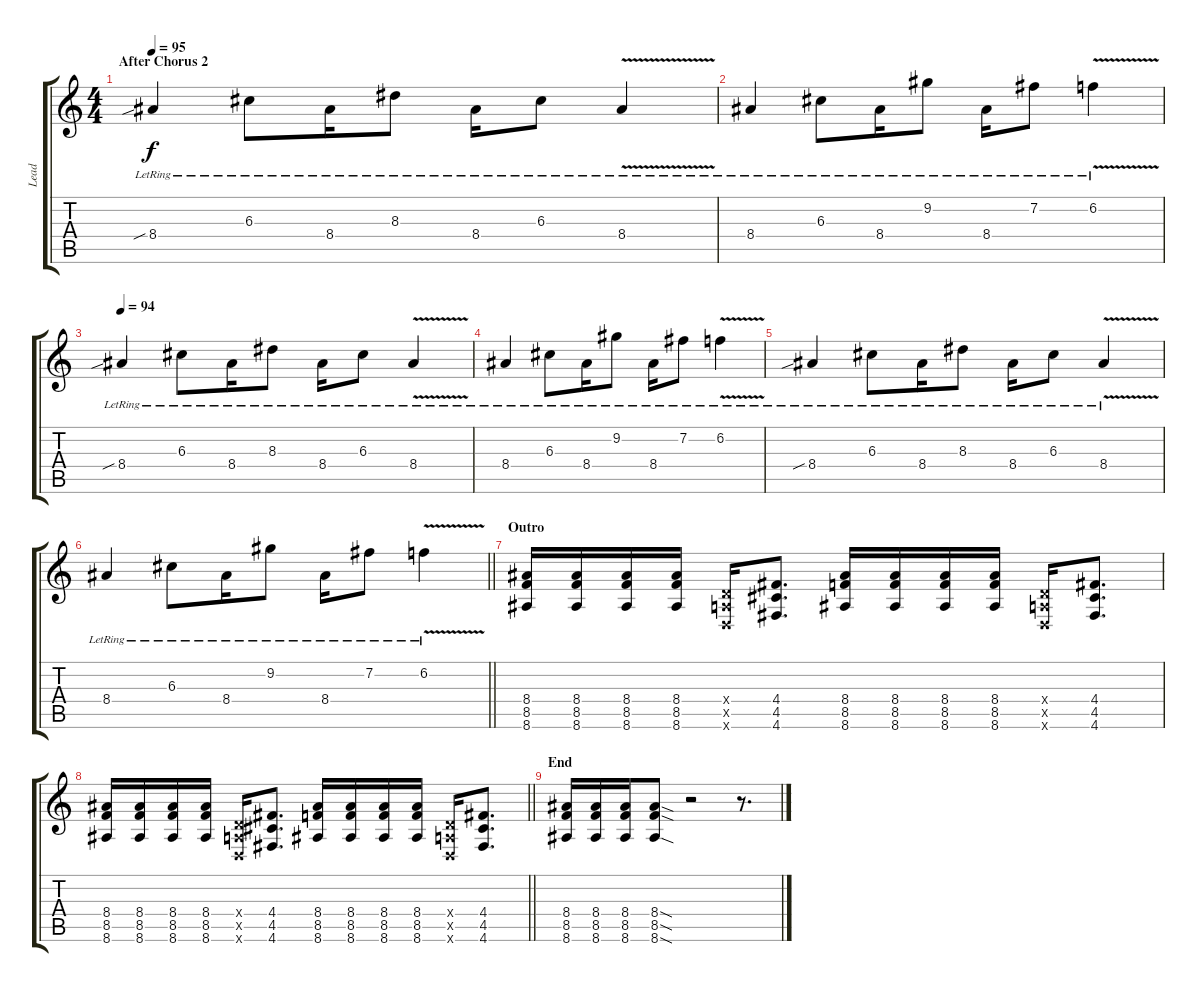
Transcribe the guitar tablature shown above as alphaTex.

\track ("Lead" "Lead") {instrument distortionguitar}
\staff {score tabs}
\tuning (E4 B3 G3 D3 A2 D2) {hide}
\ts (4 4)
\section ("" "After Chorus 2")
\tempo 95
\clef g2
\ks c
8.4{sib lr}.4{dy f volume 14 instrument electricguitarjazz} 6.3{lr}.8 8.4{lr}.16 8.3{lr}.8 8.4{lr}.16 6.3{lr}.8 8.4{v lr}.4 |
8.4{lr}.4 6.3{lr}.8 8.4{lr}.16 9.2{lr}.8 8.4{lr}.16 7.2{lr}.8 6.2{v lr}.4 |
\tempo 94
8.4{sib lr}.4 6.3{lr}.8 8.4{lr}.16 8.3{lr}.8 8.4{lr}.16 6.3{lr}.8 8.4{v lr}.4 |
8.4{lr}.4 6.3{lr}.8 8.4{lr}.16 9.2{lr}.8 8.4{lr}.16 7.2{lr}.8 6.2{v lr}.4 |
8.4{sib lr}.4 6.3{lr}.8 8.4{lr}.16 8.3{lr}.8 8.4{lr}.16 6.3{lr}.8 8.4{v lr}.4 |
\barLineRight lightlight
8.4{lr}.4 6.3{lr}.8 8.4{lr}.16 9.2{lr}.8 8.4{lr}.16 7.2{lr}.8 6.2{v lr}.4 |
\section ("" "Outro")
(8.4 8.5 8.6).16{instrument distortionguitar} (8.4 8.5 8.6).16 (8.4 8.5 8.6).16 (8.4 8.5 8.6).16 (0.4{x} 0.5{x} 0.6{x}).16 (4.4 4.5 4.6).8{d} (8.4 8.5 8.6).16 (8.4 8.5 8.6).16 (8.4 8.5 8.6).16 (8.4 8.5 8.6).16 (0.4{x} 0.5{x} 0.6{x}).16 (4.4 4.5 4.6).8{d} |
\barLineRight lightlight
(8.4 8.5 8.6).16 (8.4 8.5 8.6).16 (8.4 8.5 8.6).16 (8.4 8.5 8.6).16 (0.4{x} 0.5{x} 0.6{x}).16 (4.4 4.5 4.6).8{d} (8.4 8.5 8.6).16 (8.4 8.5 8.6).16 (8.4 8.5 8.6).16 (8.4 8.5 8.6).16 (0.4{x} 0.5{x} 0.6{x}).16 (4.4 4.5 4.6).8{d} |
\section ("" "End")
(8.4 8.5 8.6).16 (8.4 8.5 8.6).16 (8.4 8.5 8.6).16 (8.4{sod} 8.5{sod} 8.6{sod}).8 r.2 r.8{d}
